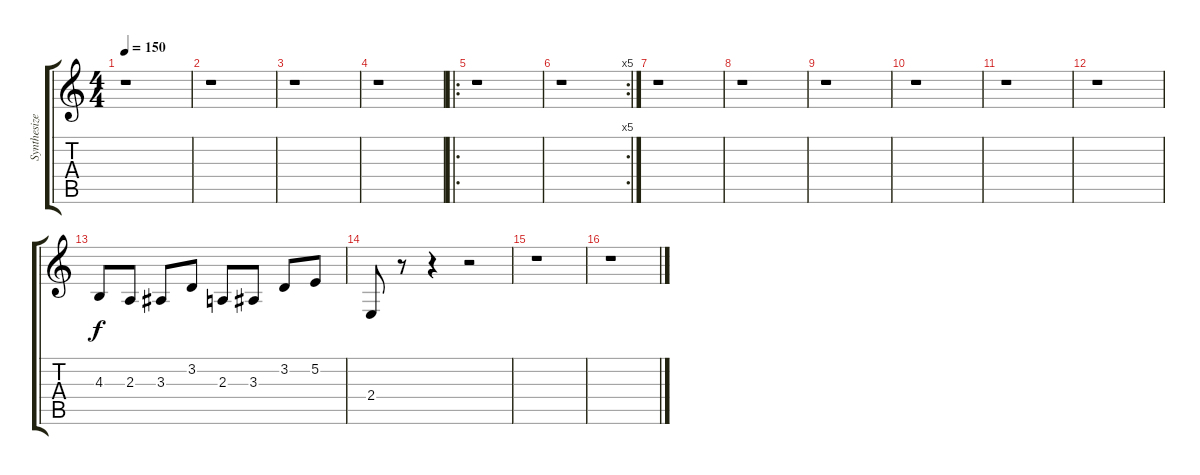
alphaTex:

\track ("Synthesizer" "Synthesize") {instrument lead1square}
\staff {score tabs}
\tuning (E4 B3 G3 D3 A2 E2) {hide}
\ts (4 4)
\tempo 150
\clef g2
\ks c
r.1{dy f instrument lead1square} |
r.1 |
r.1 |
r.1 |
\ro
r.1 |
\rc 5
r.1 |
r.1 |
r.1 |
r.1 |
r.1 |
r.1 |
r.1 |
4.3.8 2.3.8 3.3.8 3.2.8 2.3.8 3.3.8 3.2.8 5.2.8 |
2.4.8 r.8 r.4 r.2 |
r.1 |
r.1
